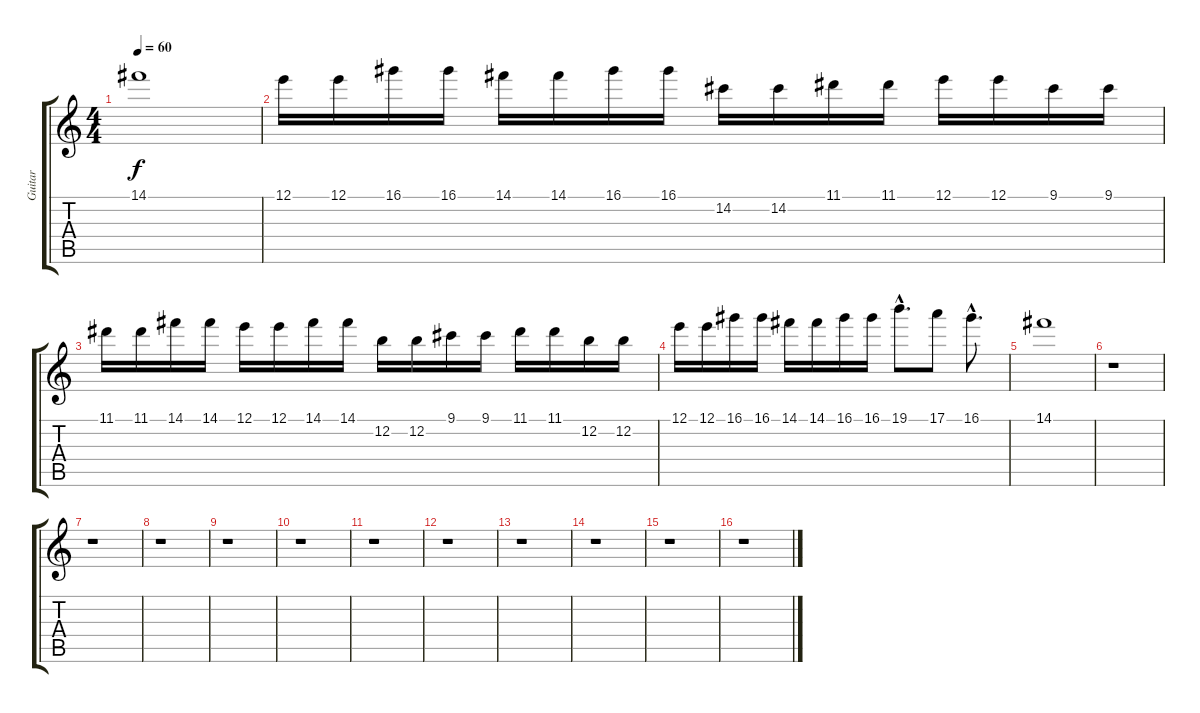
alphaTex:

\track ("Guitar" "Guitar") {instrument distortionguitar}
\staff {score tabs}
\tuning (E4 B3 G3 D3 A2 E2) {hide}
\ts (4 4)
\tempo 60
\clef g2
\ks c
14.1.1{dy f} |
12.1.16 12.1.16 16.1.16 16.1.16 14.1.16 14.1.16 16.1.16 16.1.16 14.2.16 14.2.16 11.1.16 11.1.16 12.1.16 12.1.16 9.1.16 9.1.16 |
11.1.16 11.1.16 14.1.16 14.1.16 12.1.16 12.1.16 14.1.16 14.1.16 12.2.16 12.2.16 9.1.16 9.1.16 11.1.16 11.1.16 12.2.16 12.2.16 |
12.1.16 12.1.16 16.1.16 16.1.16 14.1.16 14.1.16 16.1.16 16.1.16 19.1{hac}.8{d} 17.1.8 16.1{hac}.8{d} |
14.1.1 |
r.1 |
r.1 |
r.1 |
r.1 |
r.1 |
r.1 |
r.1 |
r.1 |
r.1 |
r.1 |
r.1
